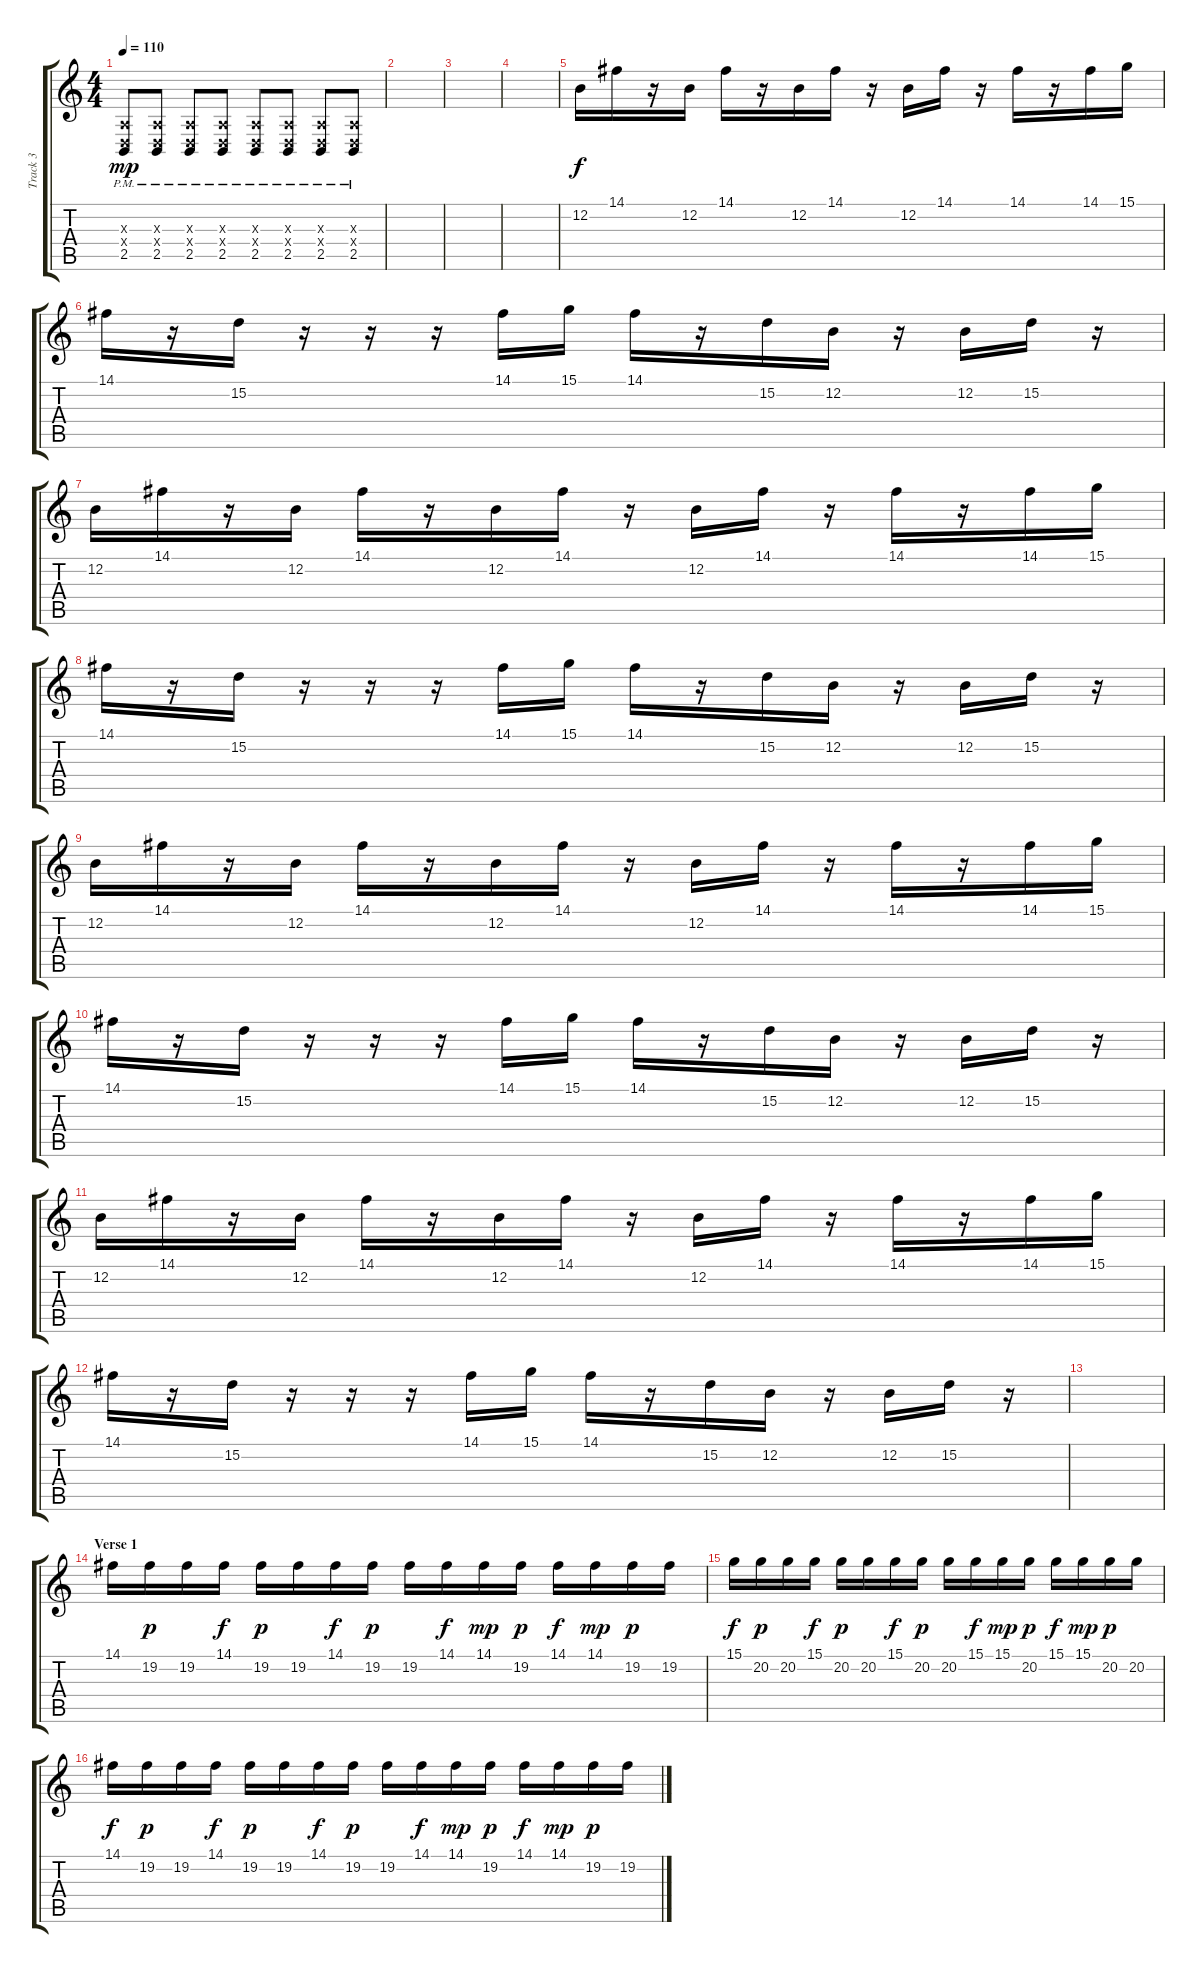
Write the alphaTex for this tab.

\track ("Track 3" "Track 3") {instrument lead2sawtooth}
\staff {score tabs}
\tuning (E4 B3 G3 D3 A2 E2) {hide}
\ts (4 4)
\tempo 110
\clef g2
\ks c
(2.3{x} 0.4{x} 2.5{pm}).8{dy mp volume 13 balance 6 instrument lead2sawtooth} (2.3{x} 0.4{x} 2.5{pm}).8{volume 0 balance 16} (2.3{x} 0.4{x} 2.5{pm}).8 (2.3{x} 0.4{x} 2.5{pm}).8 (2.3{x} 0.4{x} 2.5{pm}).8 (2.3{x} 0.4{x} 2.5{pm}).8 (2.3{x} 0.4{x} 2.5{pm}).8 (2.3{x} 0.4{x} 2.5{pm}).8 |
|
|
|
12.2.16{dy f} 14.1.16 r.16 12.2.16 14.1.16 r.16 12.2.16 14.1.16 r.16 12.2.16 14.1.16 r.16 14.1.16 r.16 14.1.16 15.1.16 |
14.1.16 r.16 15.2.16 r.16 r.16 r.16 14.1.16 15.1.16 14.1.16 r.16 15.2.16 12.2.16 r.16 12.2.16 15.2.16 r.16 |
12.2.16 14.1.16 r.16 12.2.16 14.1.16 r.16 12.2.16 14.1.16 r.16 12.2.16 14.1.16 r.16 14.1.16 r.16 14.1.16 15.1.16 |
14.1.16 r.16 15.2.16 r.16 r.16 r.16 14.1.16 15.1.16 14.1.16 r.16 15.2.16 12.2.16 r.16 12.2.16 15.2.16 r.16 |
12.2.16 14.1.16 r.16 12.2.16 14.1.16 r.16 12.2.16 14.1.16 r.16 12.2.16 14.1.16 r.16 14.1.16 r.16 14.1.16 15.1.16 |
14.1.16 r.16 15.2.16 r.16 r.16 r.16 14.1.16 15.1.16 14.1.16 r.16 15.2.16 12.2.16 r.16 12.2.16 15.2.16 r.16 |
12.2.16 14.1.16 r.16 12.2.16 14.1.16 r.16 12.2.16 14.1.16 r.16 12.2.16 14.1.16 r.16 14.1.16 r.16 14.1.16 15.1.16 |
14.1.16 r.16 15.2.16 r.16 r.16 r.16 14.1.16 15.1.16 14.1.16 r.16 15.2.16 12.2.16 r.16 12.2.16 15.2.16 r.16 |
|
\section ("" "Verse 1")
14.1.16{volume 10} 19.2.16{dy p} 19.2.16 14.1.16{dy f} 19.2.16{dy p} 19.2.16 14.1.16{dy f} 19.2.16{dy p} 19.2.16 14.1.16{dy f} 14.1.16{dy mp} 19.2.16{dy p} 14.1.16{dy f} 14.1.16{dy mp} 19.2.16{dy p} 19.2.16 |
15.1.16{dy f} 20.2.16{dy p} 20.2.16 15.1.16{dy f} 20.2.16{dy p} 20.2.16 15.1.16{dy f} 20.2.16{dy p} 20.2.16 15.1.16{dy f} 15.1.16{dy mp} 20.2.16{dy p} 15.1.16{dy f} 15.1.16{dy mp} 20.2.16{dy p} 20.2.16 |
14.1.16{dy f volume 10} 19.2.16{dy p} 19.2.16 14.1.16{dy f} 19.2.16{dy p} 19.2.16 14.1.16{dy f} 19.2.16{dy p} 19.2.16 14.1.16{dy f} 14.1.16{dy mp} 19.2.16{dy p} 14.1.16{dy f} 14.1.16{dy mp} 19.2.16{dy p} 19.2.16
